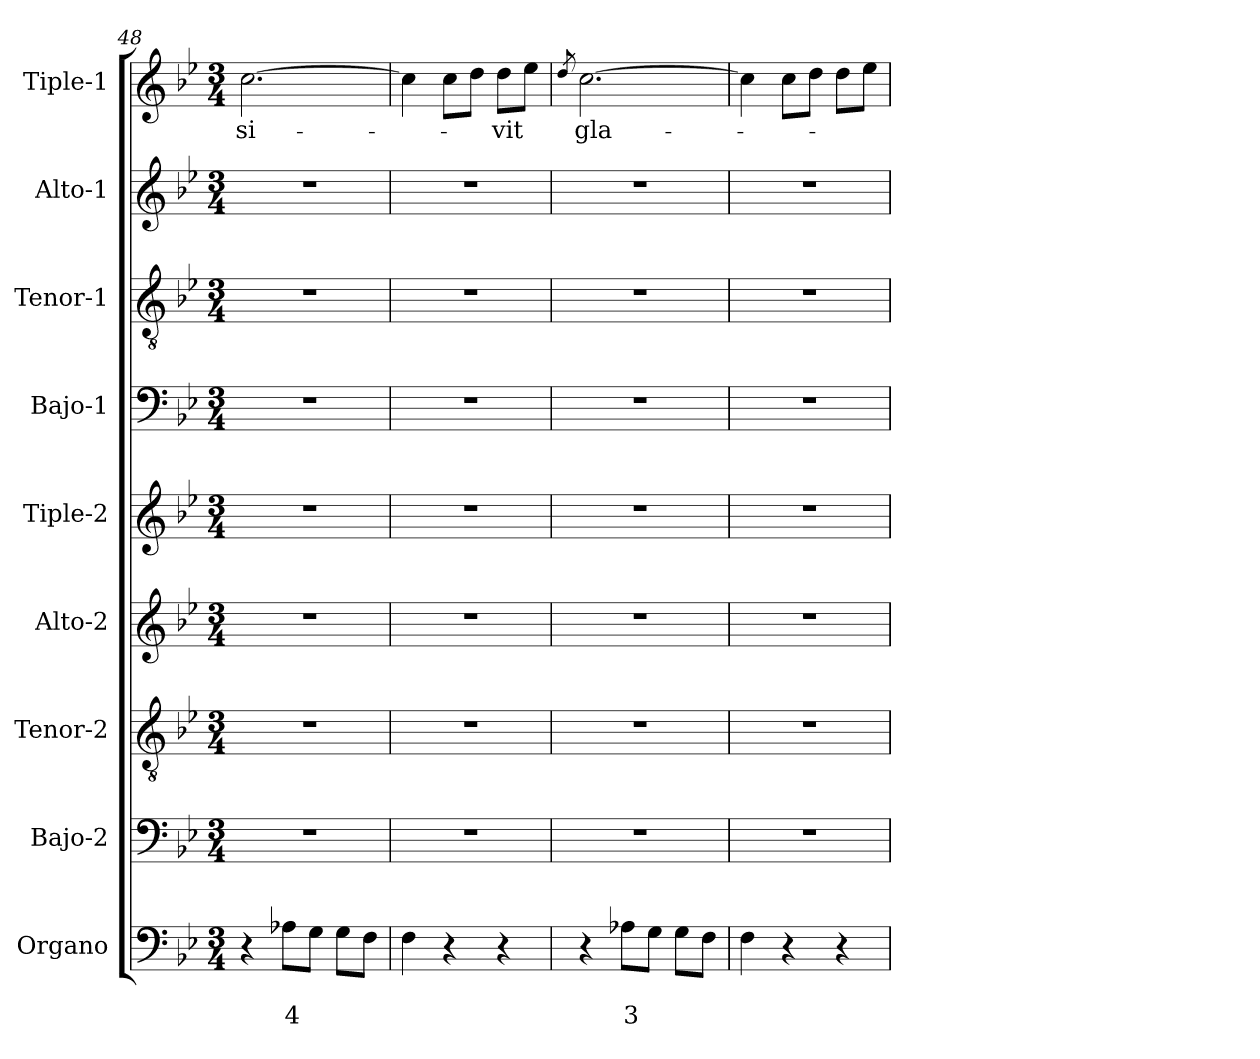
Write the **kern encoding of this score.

**kern	**text	**text	**kern	**kern	**kern	**kern	**kern	**kern	**kern	**kern	**text
*part9	*part9	*part9	*part8	*part7	*part6	*part5	*part4	*part3	*part2	*part1	*part1
*staff9	*staff9	*staff9	*staff8	*staff7	*staff6	*staff5	*staff4	*staff3	*staff2	*staff1	*staff1
*I"Organo	*	*	*I"Bajo-2	*I"Tenor-2	*I"Alto-2	*I"Tiple-2	*I"Bajo-1	*I"Tenor-1	*I"Alto-1	*I"Tiple-1	*
*	*	*	*I'B-2	*I'T-2	*I'A-2	*	*I'B1	*I'T1	*I'A1	*	*
*clefF4	*	*	*clefF4	*clefGv2	*clefG2	*clefG2	*clefF4	*clefGv2	*clefG2	*clefG2	*
*k[b-e-]	*	*	*k[b-e-]	*k[b-e-]	*k[b-e-]	*k[b-e-]	*k[b-e-]	*k[b-e-]	*k[b-e-]	*k[b-e-]	*
*B-:	*	*	*B-:	*B-:	*B-:	*B-:	*B-:	*B-:	*B-:	*B-:	*
*M3/4	*	*	*M3/4	*M3/4	*M3/4	*M3/4	*M3/4	*M3/4	*M3/4	*M3/4	*
=48	=48	=48	=48	=48	=48	=48	=48	=48	=48	=48	=48
!	!	!	!	!	!	!	!	!	!	!	!LO:LY:b
4r	.	.	2.r	2.r	2.r	2.r	2.r	2.r	2.r	[2.cc\	-si-
!	!	!LO:LY:b	!	!	!	!	!	!	!	!	!
8A-X\L	.	4	.	.	.	.	.	.	.	.	.
8G\J	.	.	.	.	.	.	.	.	.	.	.
8G\L	.	.	.	.	.	.	.	.	.	.	.
8F\J	.	.	.	.	.	.	.	.	.	.	.
=49	=49	=49	=49	=49	=49	=49	=49	=49	=49	=49	=49
4F\	.	.	2.r	2.r	2.r	2.r	2.r	2.r	2.r	4cc\]	.
4r	.	.	.	.	.	.	.	.	.	8cc\L	.
.	.	.	.	.	.	.	.	.	.	8dd\J	.
!	!	!	!	!	!	!	!	!	!	!	!LO:LY:b
4r	.	.	.	.	.	.	.	.	.	8dd\L	-vit
.	.	.	.	.	.	.	.	.	.	8ee-\J	.
=50	=50	=50	=50	=50	=50	=50	=50	=50	=50	=50	=50
.	.	.	.	.	.	.	.	.	.	8qdd/	.
!	!	!	!	!	!	!	!	!	!	!	!LO:LY:b
4r	.	.	2.r	2.r	2.r	2.r	2.r	2.r	2.r	[2.cc\	gla-
!	!	!LO:LY:b	!	!	!	!	!	!	!	!	!
8A-X\L	.	3	.	.	.	.	.	.	.	.	.
8G\J	.	.	.	.	.	.	.	.	.	.	.
8G\L	.	.	.	.	.	.	.	.	.	.	.
8F\J	.	.	.	.	.	.	.	.	.	.	.
!!LO:PB:g=z
=51	=51	=51	=51	=51	=51	=51	=51	=51	=51	=51	=51
4F\	.	.	2.r	2.r	2.r	2.r	2.r	2.r	2.r	4cc\]	.
4r	.	.	.	.	.	.	.	.	.	8cc\L	.
.	.	.	.	.	.	.	.	.	.	8dd\J	.
4r	.	.	.	.	.	.	.	.	.	8dd\L	.
.	.	.	.	.	.	.	.	.	.	8ee-\J	.
=	=	=	=	=	=	=	=	=	=	=	=
*-	*-	*-	*-	*-	*-	*-	*-	*-	*-	*-	*-
